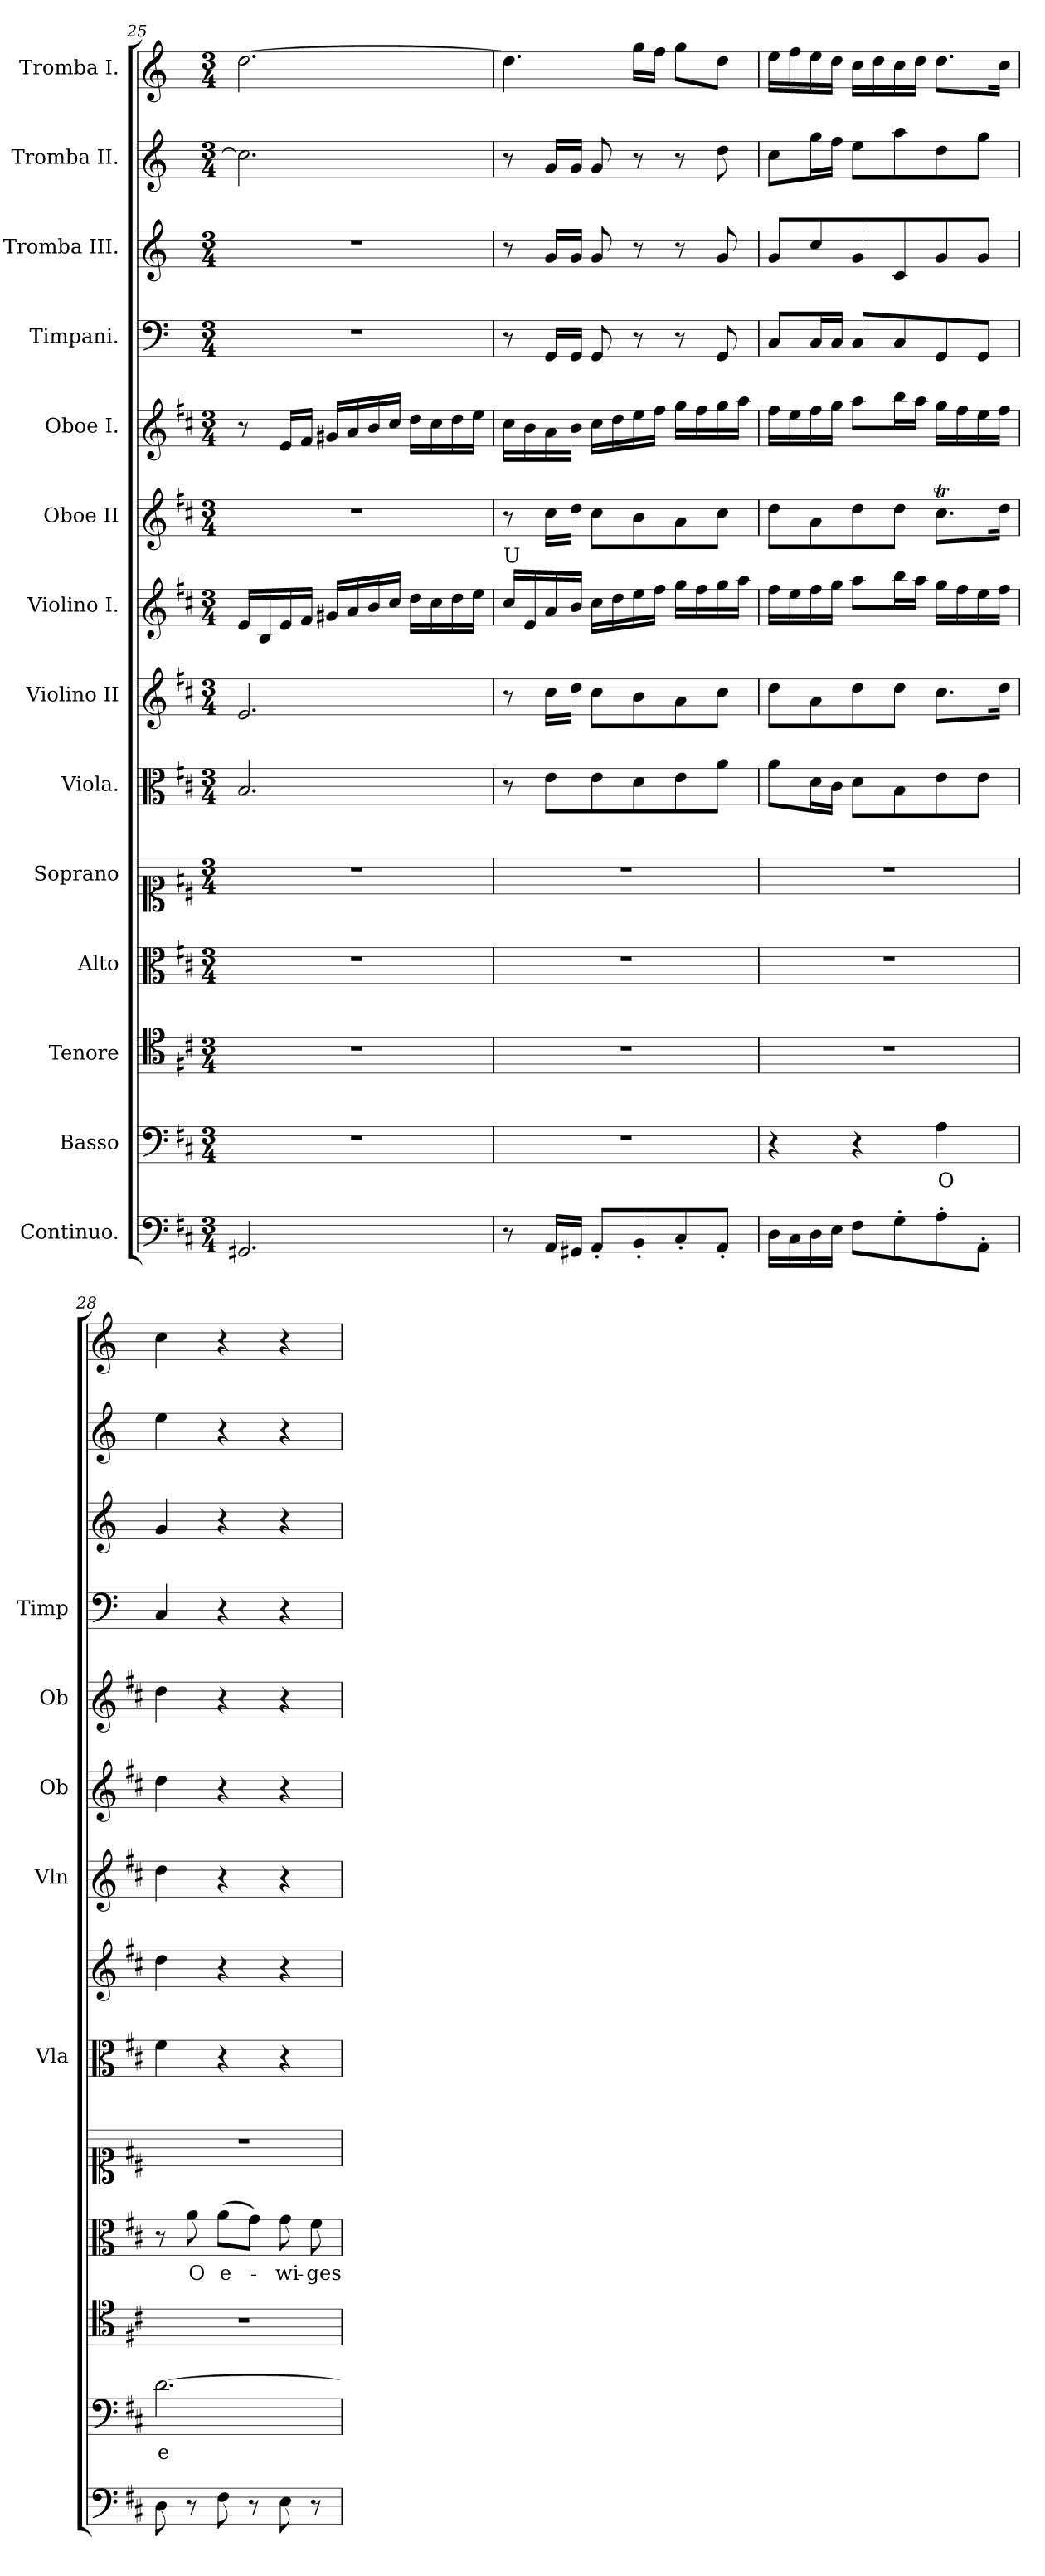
**kern	**kern	**text	**kern	**kern	**text	**kern	**kern	**kern	**kern	**kern	**kern	**kern	**kern	**kern	**kern
*part14	*part13	*part13	*part12	*part11	*part11	*part10	*part9	*part8	*part7	*part6	*part5	*part4	*part3	*part2	*part1
*staff14	*staff13	*staff13	*staff12	*staff11	*staff11	*staff10	*staff9	*staff8	*staff7	*staff6	*staff5	*staff4	*staff3	*staff2	*staff1
*I"Continuo.	*I"Basso	*	*I"Tenore	*I"Alto	*	*I"Soprano	*I"Viola.	*I"Violino II	*I"Violino I.	*I"Oboe II	*I"Oboe I.	*I"Timpani.	*I"Tromba III.	*I"Tromba II.	*I"Tromba I.
*	*	*	*	*	*	*	*I'Vla	*	*I'Vln	*I'Ob	*I'Ob	*I'Timp	*	*	*
*clefF4	*clefF4	*	*clefC4	*clefC3	*	*clefC1	*clefC3	*clefG2	*clefG2	*clefG2	*clefG2	*clefF4	*clefG2	*clefG2	*clefG2
*	*	*	*	*	*	*	*	*	*	*	*	*ITrd-1c-2	*ITrd-1c-2	*ITrd-1c-2	*ITrd-1c-2
*k[f#c#]	*k[f#c#]	*	*k[f#c#]	*k[f#c#]	*	*k[f#c#]	*k[f#c#]	*k[f#c#]	*k[f#c#]	*k[f#c#]	*k[f#c#]	*k[f#c#]	*k[f#c#]	*k[f#c#]	*k[f#c#]
*M3/4	*M3/4	*	*M3/4	*M3/4	*	*M3/4	*M3/4	*M3/4	*M3/4	*M3/4	*M3/4	*M3/4	*M3/4	*M3/4	*M3/4
=25	=25	=25	=25	=25	=25	=25	=25	=25	=25	=25	=25	=25	=25	=25	=25
2.GG#X/	2.r	.	2.r	2.r	.	2.r	2.B/	2.e/	16e/LL	2.r	8r	2.r	2.r	2.dd\]	[2.ee\
.	.	.	.	.	.	.	.	.	16B/	.	.	.	.	.	.
.	.	.	.	.	.	.	.	.	16e/	.	16e/LL	.	.	.	.
.	.	.	.	.	.	.	.	.	16f#/JJ	.	16f#/JJ	.	.	.	.
.	.	.	.	.	.	.	.	.	16g#X/LL	.	16g#X/LL	.	.	.	.
.	.	.	.	.	.	.	.	.	16a/	.	16a/	.	.	.	.
.	.	.	.	.	.	.	.	.	16b/	.	16b/	.	.	.	.
.	.	.	.	.	.	.	.	.	16cc#/JJ	.	16cc#/JJ	.	.	.	.
.	.	.	.	.	.	.	.	.	16dd\LL	.	16dd\LL	.	.	.	.
.	.	.	.	.	.	.	.	.	16cc#\	.	16cc#\	.	.	.	.
.	.	.	.	.	.	.	.	.	16dd\	.	16dd\	.	.	.	.
.	.	.	.	.	.	.	.	.	16ee\JJ	.	16ee\JJ	.	.	.	.
=26	=26	=26	=26	=26	=26	=26	=26	=26	=26	=26	=26	=26	=26	=26	=26
!	!	!	!	!	!	!	!	!	!LO:TX:a:t=U	!	!	!	!	!	!
8r	2.r	.	2.r	2.r	.	2.r	8r	8r	16cc#/LL	8r	16cc#\LL	8r	8r	8r	4.ee\]
.	.	.	.	.	.	.	.	.	16e/	.	16b\	.	.	.	.
16AA/LL	.	.	.	.	.	.	8e\L	16cc#\LL	16a/	16cc#\LL	16a\	16AA/LL	16a/LL	16a/LL	.
16GG#X/JJ	.	.	.	.	.	.	.	16dd\JJ	16b/JJ	16dd\JJ	16b\JJ	16AA/JJ	16a/JJ	16a/JJ	.
8AA'/L	.	.	.	.	.	.	8e\	8cc#\L	16cc#\LL	8cc#\L	16cc#\LL	8AA/	8a/	8a/	.
.	.	.	.	.	.	.	.	.	16dd\	.	16dd\	.	.	.	.
8BB'/	.	.	.	.	.	.	8d\	8b\	16ee\	8b\	16ee\	8r	8r	8r	16aa\LL
.	.	.	.	.	.	.	.	.	16ff#\JJ	.	16ff#\JJ	.	.	.	16gg\JJ
8C#'/	.	.	.	.	.	.	8e\	8a\	16gg\LL	8a\	16gg\LL	8r	8r	8r	8aa\L
.	.	.	.	.	.	.	.	.	16ff#\	.	16ff#\	.	.	.	.
8AA'/J	.	.	.	.	.	.	8a\J	8cc#\J	16gg\	8cc#\J	16gg\	8AA/	8a/	8ee\	8ee\J
.	.	.	.	.	.	.	.	.	16aa\JJ	.	16aa\JJ	.	.	.	.
!!LO:PB:g=z
=27	=27	=27	=27	=27	=27	=27	=27	=27	=27	=27	=27	=27	=27	=27	=27
16D\LL	4r	.	2.r	2.r	.	2.r	8a\L	8dd\L	16ff#\LL	8dd\L	16ff#\LL	8D/L	8a/L	8dd\L	16ff#\LL
16C#\	.	.	.	.	.	.	.	.	16ee\	.	16ee\	.	.	.	16gg\
16D\	.	.	.	.	.	.	16d\L	8a\	16ff#\	8a\	16ff#\	16D/L	8dd/	16aa\L	16ff#\
16E\JJ	.	.	.	.	.	.	16c#\JJ	.	16gg\JJ	.	16gg\JJ	16D/JJ	.	16gg\JJ	16ee\JJ
8F#\L	4r	.	.	.	.	.	8d\L	8dd\	8aa\L	8dd\	8aa\L	8D/L	8a/	8ff#\L	16dd\LL
.	.	.	.	.	.	.	.	.	.	.	.	.	.	.	16ee\
8G'\	.	.	.	.	.	.	8B\	8dd\J	16bb\L	8dd\J	16bb\L	8D/	8d/	8bb\	16dd\
.	.	.	.	.	.	.	.	.	16aa\JJ	.	16aa\JJ	.	.	.	16ee\JJ
!	!	!LO:LY:b	!	!	!	!	!	!	!	!	!	!	!	!	!
8A'\	4A\	O	.	.	.	.	8e\	8.cc#\L	16gg\LL	8.cc#t\L	16gg\LL	8AA/	8a/	8ee\	8.ee\L
.	.	.	.	.	.	.	.	.	16ff#\	.	16ff#\	.	.	.	.
8AA'\J	.	.	.	.	.	.	8e\J	.	16ee\	.	16ee\	8AA/J	8a/J	8aa\J	.
.	.	.	.	.	.	.	.	16dd\Jk	16ff#\JJ	16dd\Jk	16ff#\JJ	.	.	.	16dd\Jk
=28	=28	=28	=28	=28	=28	=28	=28	=28	=28	=28	=28	=28	=28	=28	=28
!	!	!LO:LY:b	!	!	!	!	!	!	!	!	!	!	!	!	!
8D\	[2.d\	e-	2.r	8r	.	2.r	4f#\	4dd\	4dd\	4dd\	4dd\	4D/	4a/	4ff#\	4dd\
!	!	!	!	!	!LO:LY:b	!	!	!	!	!	!	!	!	!	!
8r	.	.	.	8a\	O	.	.	.	.	.	.	.	.	.	.
!	!	!	!	!	!LO:LY:b	!	!	!	!	!	!	!	!	!	!
8F#\	.	.	.	(<8a\L	e-	.	4r	4r	4r	4r	4r	4r	4r	4r	4r
8r	.	.	.	8g\J)	.	.	.	.	.	.	.	.	.	.	.
!	!	!	!	!	!LO:LY:b	!	!	!	!	!	!	!	!	!	!
8E\	.	.	.	8g\	-wi-	.	4r	4r	4r	4r	4r	4r	4r	4r	4r
!	!	!	!	!	!LO:LY:b	!	!	!	!	!	!	!	!	!	!
8r	.	.	.	8f#\	-ges	.	.	.	.	.	.	.	.	.	.
=	=	=	=	=	=	=	=	=	=	=	=	=	=	=	=
*-	*-	*-	*-	*-	*-	*-	*-	*-	*-	*-	*-	*-	*-	*-	*-
